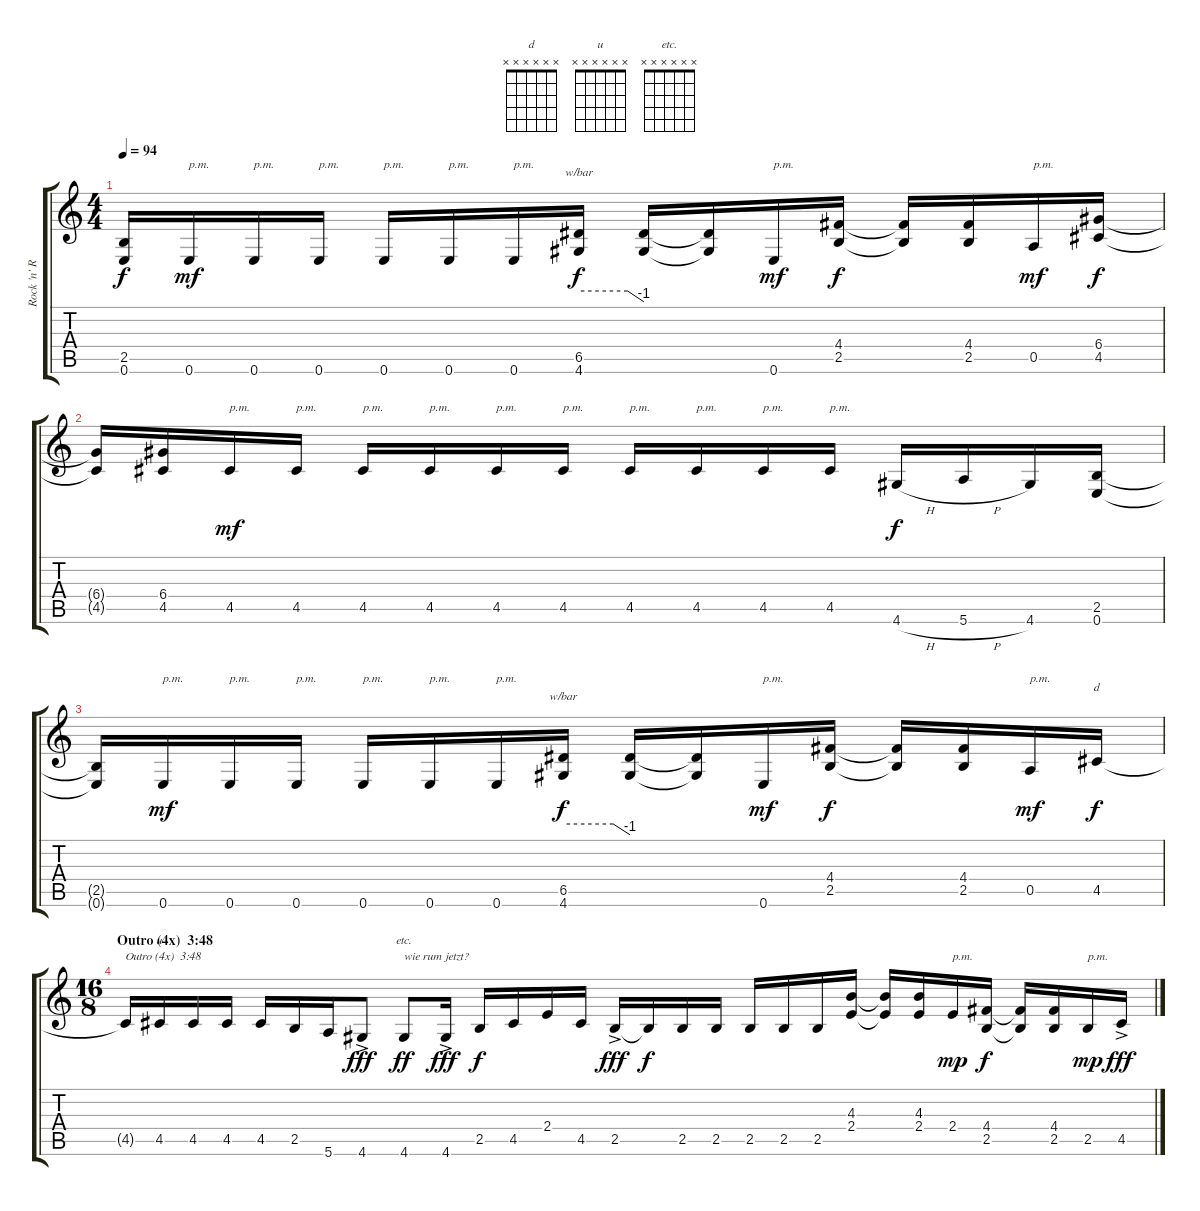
\track ("Rock 'n' Rolf (left Guitar)" "Rock 'n' R") {instrument distortionguitar}
\staff {score tabs}
\tuning (E4 B3 G3 D3 A2 E2) {hide}
\chord ("d" x x x x x x)
\chord ("u" x x x x x x)
\chord ("etc." x x x x x x)
\ts (4 4)
\tempo 94
\clef g2
\ks c
(2.5{t} 0.6{t}).16{dy f} 0.6.16{txt "p.m." dy mf} 0.6.16{txt "p.m."} 0.6.16{txt "p.m."} 0.6.16{txt "p.m."} 0.6.16{txt "p.m."} 0.6.16{txt "p.m."} (6.5 4.6).16{tbe (custom default 0 0 45 0 60 -4) dy f} (6.5{t} 4.6{t}).16 (6.5{t} 4.6{t}).16 0.6.16{txt "p.m." dy mf} (4.4 2.5).16{dy f} (4.4{t} 2.5{t}).16 (4.4 2.5).16 0.5.16{txt "p.m." dy mf} (6.4 4.5).16{dy f} |
(6.4{t} 4.5{t}).16 (6.4 4.5).16 4.5.16{txt "p.m." dy mf} 4.5.16{txt "p.m."} 4.5.16{txt "p.m."} 4.5.16{txt "p.m."} 4.5.16{txt "p.m."} 4.5.16{txt "p.m."} 4.5.16{txt "p.m."} 4.5.16{txt "p.m."} 4.5.16{txt "p.m."} 4.5.16{txt "p.m."} 4.6{h}.16{dy f} 5.6{h}.16 4.6.16 (2.5 0.6).16 |
(2.5{t} 0.6{t}).16 0.6.16{txt "p.m." dy mf} 0.6.16{txt "p.m."} 0.6.16{txt "p.m."} 0.6.16{txt "p.m."} 0.6.16{txt "p.m."} 0.6.16{txt "p.m."} (6.5 4.6).16{tbe (custom default 0 0 45 0 60 -4) dy f} (6.5{t} 4.6{t}).16 (6.5{t} 4.6{t}).16 0.6.16{txt "p.m." dy mf} (4.4 2.5).16{dy f} (4.4{t} 2.5{t}).16 (4.4 2.5).16 0.5.16{txt "p.m." dy mf} 4.5.16{ch "d" dy f} |
\ts (16 8)
\section ("" "Outro (4x)  3:48")
4.5{t}.16{txt "Outro (4x)  3:48"} 4.5.16{ch "u"} 4.5.16 4.5.16 4.5.16 2.5.16 5.6.16 4.6{ac}.8{dy fff} 4.6.8{ch "etc." txt "wie rum jetzt?" dy ff} 4.6{ac}.16{dy fff} 2.5.16{dy f} 4.5.16 2.4.16 4.5.16 2.5{ac}.16{dy fff} 2.5{t}.16{dy f} 2.5.16 2.5.16 2.5.16 2.5.16 2.5.16 (4.3 2.4).16 (4.3{t} 2.4{t}).16 (4.3 2.4).16 2.4.16{txt "p.m." dy mp} (4.4 2.5).16{dy f} (4.4{t} 2.5{t}).16 (4.4 2.5).16 2.5.16{txt "p.m." dy mp} 4.5{ac}.16{dy fff}
